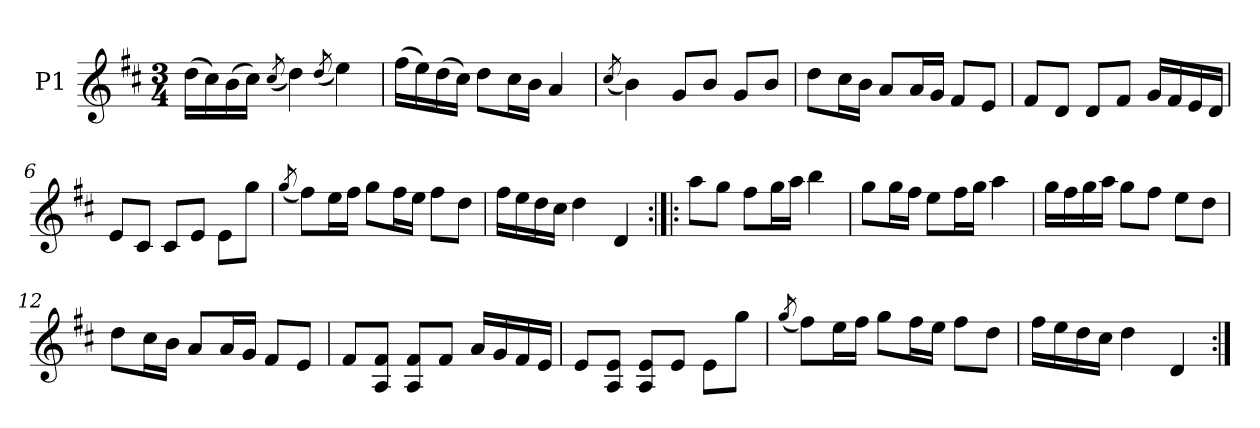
**kern
*part1
*staff1
*I"P1
!!LO:PB:g=z
*clefG2
*k[f#c#]
*D:
*M3/4
=1
(16ddi\LL
16cc#i\)
(16bi\
16cc#i\JJ)
(8qcc#i/
4ddi\)
(8qddi/
4eei\)
=2
(16ff#i\LL
16eei\)
(16ddi\
16cc#i\JJ)
8ddi\L
16cc#i\L
16bi\JJ
4ai/
=3
(8qcc#i/
4bi\)
8gi/L
8bi/J
8gi/L
8bi/J
=4
8ddi\L
16cc#i\L
16bi\JJ
8ai/L
16ai/L
16gi/JJ
8f#i/L
8ei/J
!!LO:LB:g=z
=5
8f#i/L
8di/J
8di/L
8f#i/J
16gi/LL
16f#i/
16ei/
16di/JJ
=6
8ei/L
8c#i/J
8c#i/L
8ei/J
8ei\L
8ggi\J
=7
(8qggi/
8ff#i\L)
16eei\L
16ff#i\JJ
8ggi\L
16ff#i\L
16eei\JJ
8ff#i\L
8ddi\J
=8
16ff#i\LL
16eei\
16ddi\
16cc#i\JJ
4ddi\
4di/
!!LO:LB:g=z
=9:|!|:
8aai\L
8ggi\J
8ff#i\L
16ggi\L
16aai\JJ
4bbi\
=10
8ggi\L
16ggi\L
16ff#i\JJ
8eei\L
16ff#i\L
16ggi\JJ
4aai\
=11
16ggi\LL
16ff#i\
16ggi\
16aai\JJ
8ggi\L
8ff#i\J
8eei\L
8ddi\J
=12
8ddi\L
16cc#i\L
16bi\JJ
8ai/L
16ai/L
16gi/JJ
8f#i/L
8ei/J
!!LO:LB:g=z
=13
8f#i/L
8Ai/ 8f#iJ
8Ai/ 8f#iL
8f#i/J
16ai/LL
16gi/
16f#i/
16ei/JJ
=14
8ei/L
8Ai/ 8eiJ
8Ai/ 8eiL
8ei/J
8ei\L
8ggi\J
=15
(8qggi/
8ff#i\L)
16eei\L
16ff#i\JJ
8ggi\L
16ff#i\L
16eei\JJ
8ff#i\L
8ddi\J
=16
16ff#i\LL
16eei\
16ddi\
16cc#i\JJ
4ddi\
4di/
=:|!
*-
